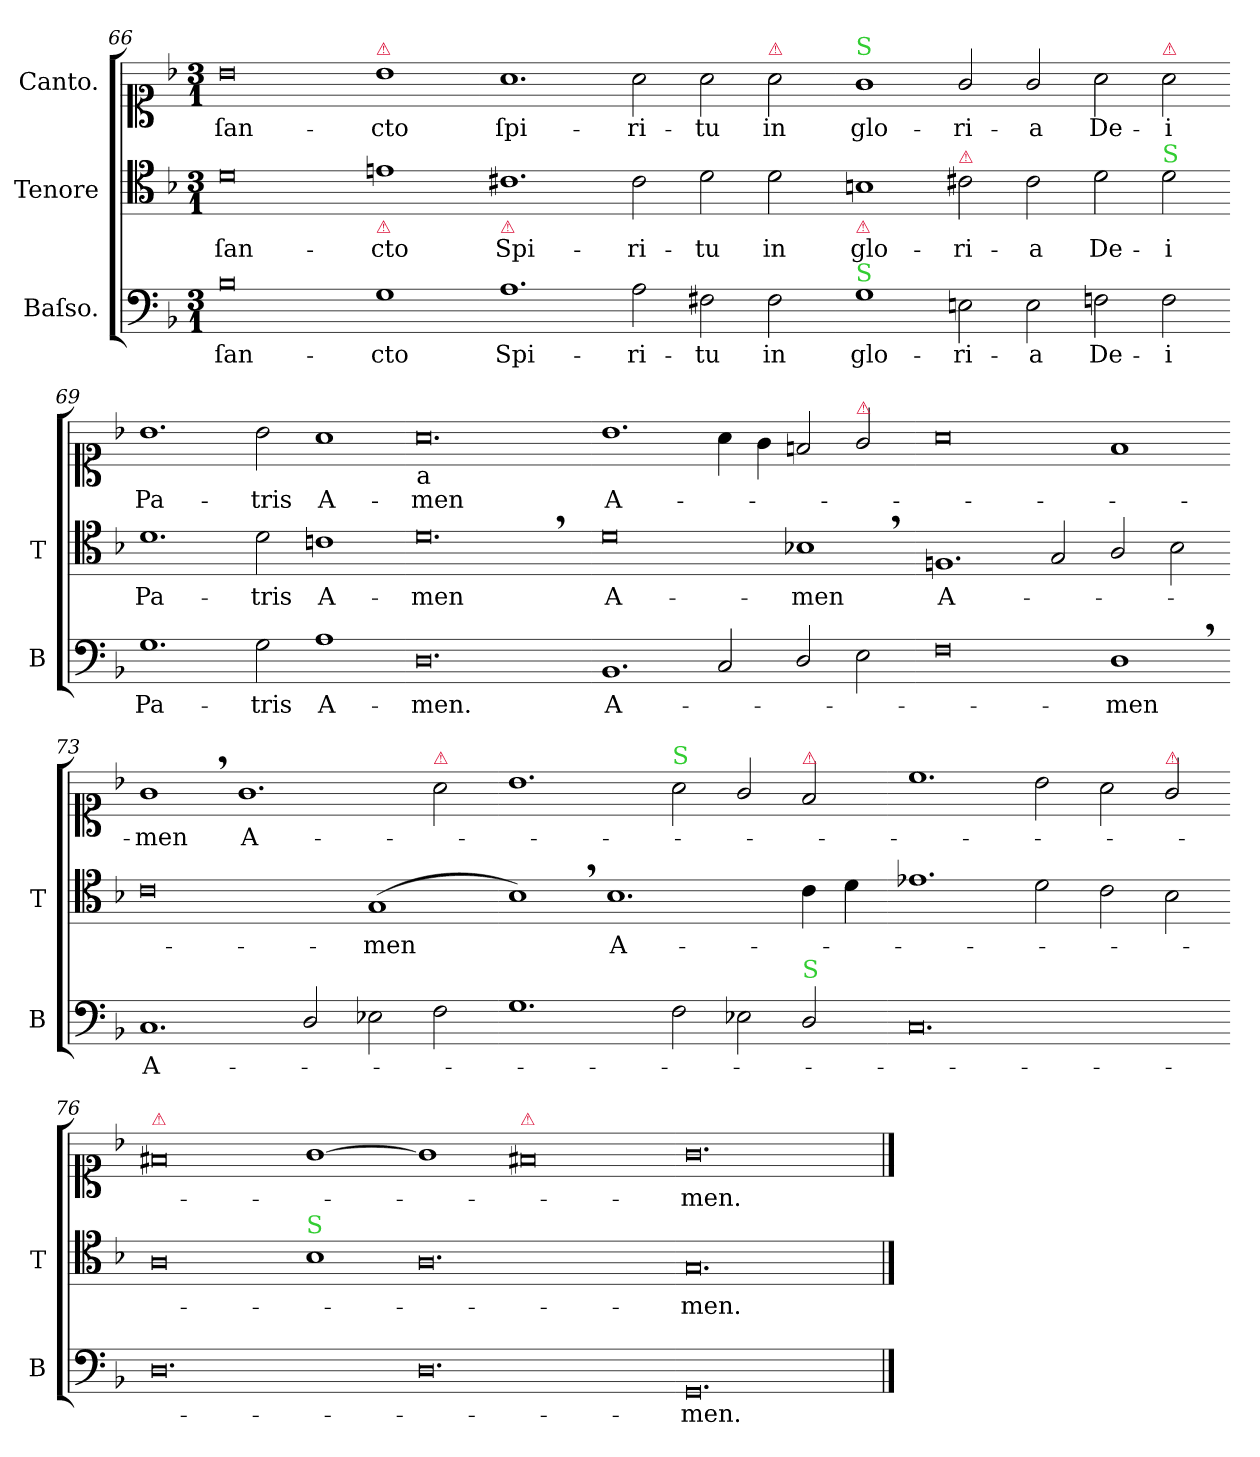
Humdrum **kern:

**kern	**text	**kern	**text	**kern	**text
*part3	*part3	*part2	*part2	*part1	*part1
*staff3	*staff3	*staff2	*staff2	*staff1	*staff1
*I"Baſso.	*	*I"Tenore	*	*I"Canto.	*
*I'B	*	*I'T	*	*	*
*clefF4	*	*clefC4	*	*clefC1	*
*k[b-]	*	*k[b-]	*	*k[b-]	*
*M3/1	*	*M3/1	*	*M3/1	*
=66	=66	=66	=66	=66	=66
0B-	ſan-	0d	ſan-	0b-	ſan-
!	!	!	!	!LO:TX:a:color=crimson:t=⚠	!
!	!	!LO:TX:b:color=crimson:t=⚠	!	!	!
1G	-cto	1en	-cto	1b-	-cto
=67-	=67-	=67-	=67-	=67-	=67-
!	!	!LO:TX:b:color=crimson:t=⚠	!	!	!
1.A	Spi-	1.c#X	Spi-	1.a	ſpi-
2A\	-ri-	2c#\	-ri-	2a\	-ri-
2F#X\	-tu	2d\	-tu	2a\	-tu
!	!	!	!	!LO:TX:a:color=crimson:t=⚠	!
2F#\	in	2d\	in	2a\	in
=68-	=68-	=68-	=68-	=68-	=68-
!	!	!	!	!LO:TX:a:color=limegreen:t=S	!
!	!	!LO:TX:b:color=crimson:t=⚠	!	!	!
!LO:TX:a:color=limegreen:t=S	!	!	!	!	!
1G	glo-	1Bn	glo-	1g	glo-
!	!	!LO:TX:a:color=crimson:t=⚠	!	!	!
2En\	-ri-	2c#X\	-ri-	2g/	-ri-
2E\	-a	2c#\	-a	2g/	-a
2Fn\	De-	2d\	De-	2a\	De-
!	!	!	!	!LO:TX:a:color=crimson:t=⚠	!
!	!	!LO:TX:a:color=limegreen:t=S	!	!	!
2F\	-i	2d\	-i	2a\	-i
=69-	=69-	=69-	=69-	=69-	=69-
1.G	Pa-	1.d	Pa-	1.b-	Pa-
2G\	-tris	2d\	-tris	2b-\	-tris
1A	A-	1cn	A-	1a	A-
=70-	=70-	=70-	=70-	=70-	=70-
!	!	!	!	!LO:TX:b:t=a	!
0.D	-men.	0.d,	-men	0.a	-men
=71-	=71-	=71-	=71-	=71-	=71-
1.BB-	A-	0d	A-	1.b-	A-
2C/	.	.	.	4a\	.
.	.	.	.	4g\	.
2D/	.	1B-X,	-men	2fn/	.
!	!	!	!	!LO:TX:a:color=crimson:t=⚠	!
2E\	.	.	.	2g/	.
=72-	=72-	=72-	=72-	=72-	=72-
0F	.	1.Fn	A-	0a	.
.	.	2G/	.	.	.
1D,	-men	2A/	.	1f	.
.	.	2B-\	.	.	.
=73-	=73-	=73-	=73-	=73-	=73-
1.C	A-	0c	.	1g,	-men
.	.	.	.	1.g	A-
2D/	.	.	.	.	.
2E-X\	.	(1G	-men	.	.
!	!	!	!	!LO:TX:a:color=crimson:t=⚠	!
2F\	.	.	.	2a\	.
=74-	=74-	=74-	=74-	=74-	=74-
1.G	.	1B-,)	.	1.b-	.
.	.	1.B-	A-	.	.
!	!	!	!	!LO:TX:a:color=limegreen:t=S	!
2F\	.	.	.	2a\	.
2E-X\	.	.	.	2g/	.
!	!	!	!	!LO:TX:a:color=crimson:t=⚠	!
!LO:TX:a:color=limegreen:t=S	!	!	!	!	!
2D/	.	4c\	.	2f/	.
.	.	4d\	.	.	.
=75-	=75-	=75-	=75-	=75-	=75-
0.C	.	1.e-X	.	1.cc	.
.	.	2d\	.	2b-\	.
.	.	2c\	.	2a\	.
!	!	!	!	!LO:TX:a:color=crimson:t=⚠	!
.	.	2B-\	.	2g/	.
=76-	=76-	=76-	=76-	=76-	=76-
!	!	!	!	!LO:TX:a:color=crimson:t=⚠	!
0.D	.	0A	.	0f#X	.
!	!	!LO:TX:a:color=limegreen:t=S	!	!	!
.	.	1B-	.	[1g	.
=77-	=77-	=77-	=77-	=77-	=77-
0.D	.	0.A	.	1g]	.
!	!	!	!	!LO:TX:a:color=crimson:t=⚠	!
.	.	.	.	0f#X	.
=78-	=78-	=78-	=78-	=78-	=78-
0.GG	-men.	0.G	-men.	0.g	-men.
==	==	==	==	==	==
*-	*-	*-	*-	*-	*-
